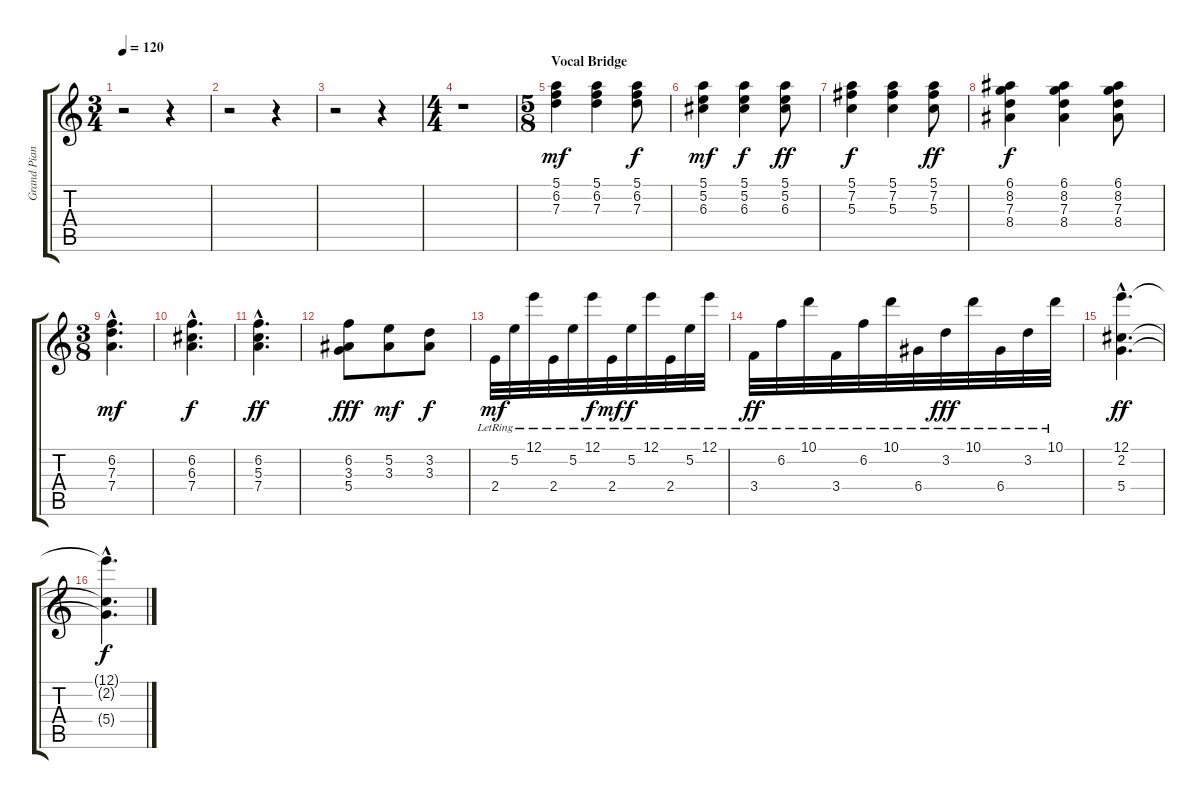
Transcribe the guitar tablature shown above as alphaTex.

\track ("Grand Piano (R. Hand)" "Grand Pian") {instrument acousticgrandpiano}
\staff {score tabs}
\tuning (E5 B4 G4 D4 A3 E3) {hide}
\ts (3 4)
\tempo 120
\clef g2
\ks c
r.2{dy f} r.4 |
r.2 r.4 |
r.2 r.4 |
\ts (4 4)
r.1 |
\ts (5 8)
\section ("" "Vocal Bridge")
(5.1 6.2 7.3).4{dy mf} (5.1 6.2 7.3).4 (5.1 6.2 7.3).8{dy f} |
(5.1 5.2 6.3).4{dy mf} (5.1 5.2 6.3).4{dy f} (5.1 5.2 6.3).8{dy ff} |
(5.1 7.2 5.3).4{dy f} (5.1 7.2 5.3).4 (5.1 7.2 5.3).8{dy ff} |
(6.1 8.2 7.3 8.4).4{dy f} (6.1 8.2 7.3 8.4).4 (6.1 8.2 7.3 8.4).8 |
\ts (3 8)
(6.2{hac} 7.3{hac} 7.4{hac}).4{d dy mf} |
(6.2{hac} 6.3{hac} 7.4{hac}).4{d dy f} |
(6.2{hac} 5.3{hac} 7.4{hac}).4{d dy ff} |
(6.2 3.3 5.4).8{dy fff} (5.2 3.3).8{dy mf} (3.2 3.3).8{dy f} |
2.4{lr}.32{dy mf} 5.2{lr}.32 12.1{lr}.32 2.4{lr}.32 5.2{lr}.32 12.1{lr}.32{dy f} 2.4{lr}.32{dy mf} 5.2{lr}.32{dy f} 12.1{lr}.32 2.4{lr}.32 5.2{lr}.32 12.1{lr}.32 |
3.4{lr}.32{dy ff} 6.2{lr}.32 10.1{lr}.32 3.4{lr}.32 6.2{lr}.32 10.1{lr}.32 6.4{lr}.32 3.2{lr}.32{dy fff} 10.1{lr}.32 6.4{lr}.32 3.2{lr}.32 10.1{lr}.32 |
(12.1{hac} 2.2{hac} 5.4{hac}).4{d dy ff} |
(12.1{hac t} 2.2{hac t} 5.4{hac t}).4{d dy f}
